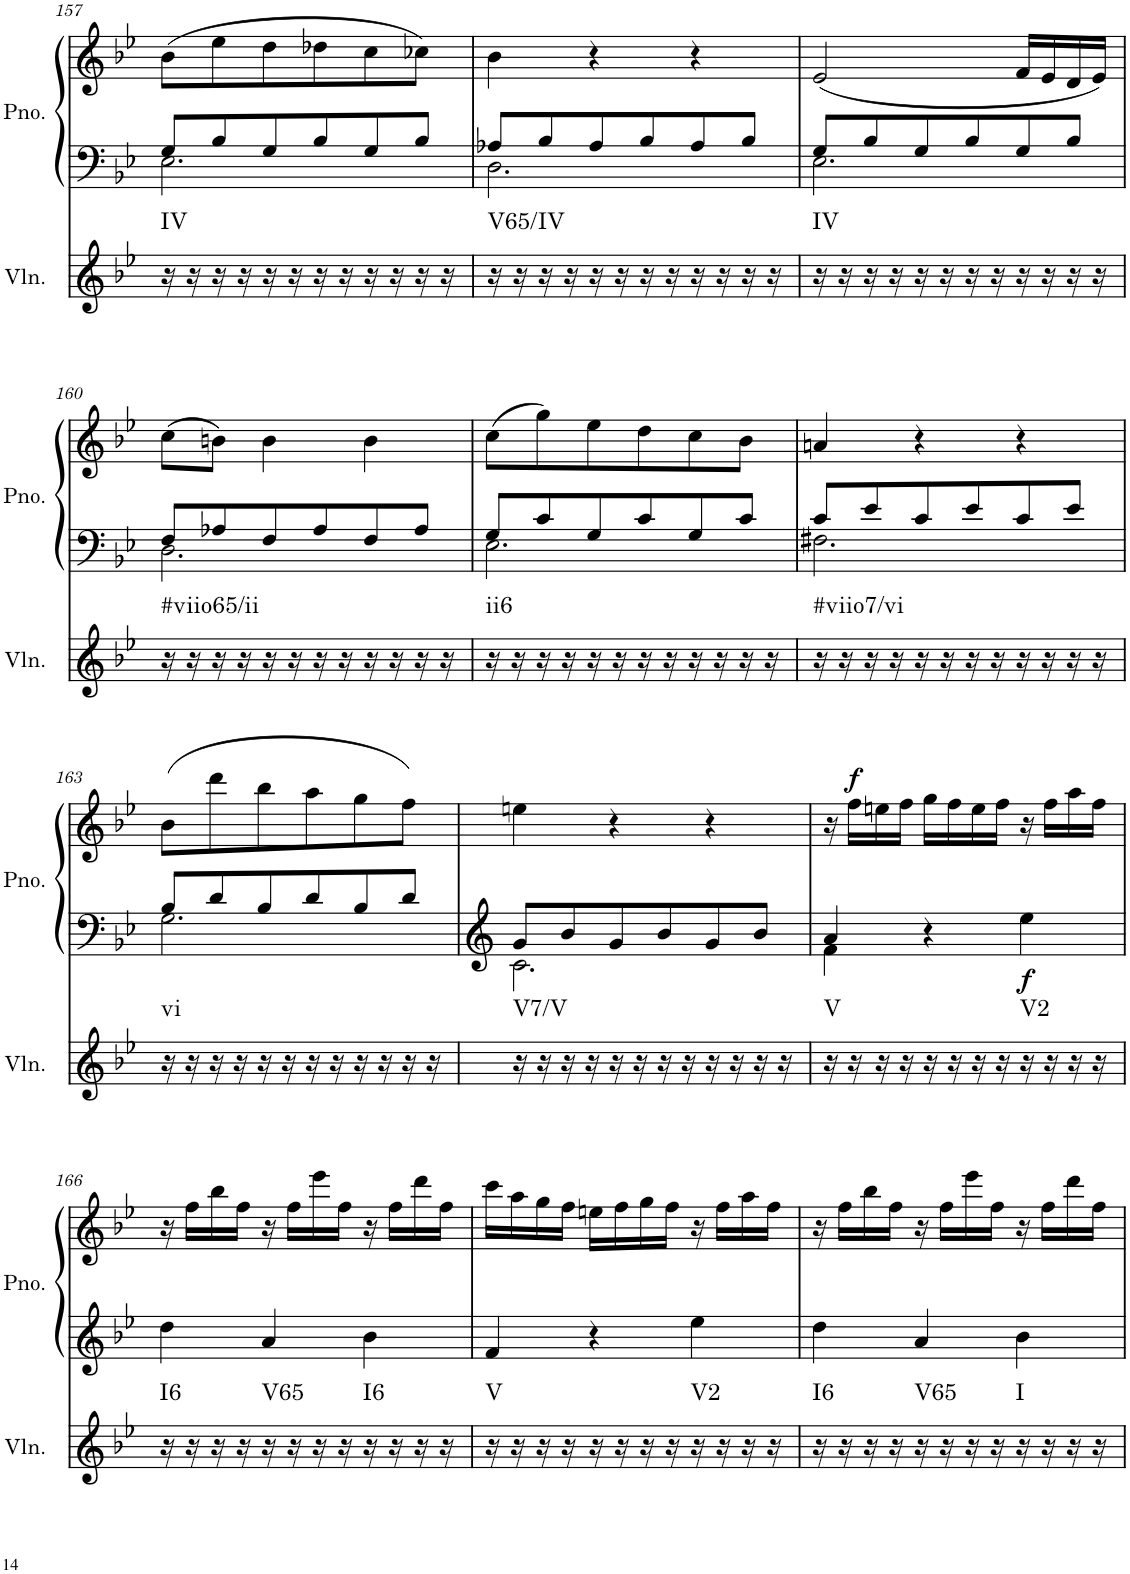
**kern	**harte	**kern	**kern	**dynam
*part2	*part2	*part1	*part1	*part1
*staff3	*	*staff2	*staff1	*staff1/2
*I"Violin	*	*I"Piano, Piano right	*	*
*I'Vln.	*	*I'Pno.	*	*
!!LO:PB:g=z
*clefG2	*	*clefF4	*clefG2	*
*k[b-e-]	*	*k[b-e-]	*k[b-e-]	*
*M3/4	*	*M3/4	*M3/4	*
=157	=157	=157	=157	=157
*	*	*^	*	*
!	!LO:H:kt=IV	!	!	!	!
16r	N	8G/L	2.E-\	(8b-\L	.
16r	.	.	.	.	.
16r	.	8B-/	.	8ee-\	.
16r	.	.	.	.	.
16r	.	8G/	.	8dd\	.
16r	.	.	.	.	.
16r	.	8B-/	.	8dd-X\	.
16r	.	.	.	.	.
16r	.	8G/	.	8cc\	.
16r	.	.	.	.	.
16r	.	8B-/J	.	8cc-X\J)	.
16r	.	.	.	.	.
=158	=158	=158	=158	=158	=158
!	!LO:H:kt=V65/IV	!	!	!	!
16r	N	8A-X/L	2.D\	4b-\	.
16r	.	.	.	.	.
16r	.	8B-/	.	.	.
16r	.	.	.	.	.
16r	.	8A-/	.	4r	.
16r	.	.	.	.	.
16r	.	8B-/	.	.	.
16r	.	.	.	.	.
16r	.	8A-/	.	4r	.
16r	.	.	.	.	.
16r	.	8B-/J	.	.	.
16r	.	.	.	.	.
=159	=159	=159	=159	=159	=159
!	!LO:H:kt=IV	!	!	!	!
16r	N	8G/L	2.E-\	(2e-/	.
16r	.	.	.	.	.
16r	.	8B-/	.	.	.
16r	.	.	.	.	.
16r	.	8G/	.	.	.
16r	.	.	.	.	.
16r	.	8B-/	.	.	.
16r	.	.	.	.	.
16r	.	8G/	.	16f/LL	.
16r	.	.	.	16e-/	.
16r	.	8B-/J	.	16d/	.
16r	.	.	.	16e-/JJ)	.
!!LO:LB:g=z
=160	=160	=160	=160	=160	=160
!	!LO:H:kt=#viio65/ii	!	!	!	!
16r	N	8F/L	2.D\	(8cc\L	.
16r	.	.	.	.	.
16r	.	8A-X/	.	8bn\J)	.
16r	.	.	.	.	.
16r	.	8F/	.	4b\	.
16r	.	.	.	.	.
16r	.	8A-/	.	.	.
16r	.	.	.	.	.
16r	.	8F/	.	4b\	.
16r	.	.	.	.	.
16r	.	8A-/J	.	.	.
16r	.	.	.	.	.
=161	=161	=161	=161	=161	=161
!	!LO:H:kt=ii6	!	!	!	!
16r	N	8G/L	2.E-\	(8cc\L	.
16r	.	.	.	.	.
16r	.	8c/	.	8gg\)	.
16r	.	.	.	.	.
16r	.	8G/	.	8ee-\	.
16r	.	.	.	.	.
16r	.	8c/	.	8dd\	.
16r	.	.	.	.	.
16r	.	8G/	.	8cc\	.
16r	.	.	.	.	.
16r	.	8c/J	.	8b-\J	.
16r	.	.	.	.	.
=162	=162	=162	=162	=162	=162
!	!LO:H:kt=#viio7/vi	!	!	!	!
16r	N	8c/L	2.F#X\	4an/	.
16r	.	.	.	.	.
16r	.	8e-/	.	.	.
16r	.	.	.	.	.
16r	.	8c/	.	4r	.
16r	.	.	.	.	.
16r	.	8e-/	.	.	.
16r	.	.	.	.	.
16r	.	8c/	.	4r	.
16r	.	.	.	.	.
16r	.	8e-/J	.	.	.
16r	.	.	.	.	.
!!LO:LB:g=z
=163	=163	=163	=163	=163	=163
!	!LO:H:kt=vi	!	!	!	!
16r	N	8B-/L	2.G\	(8b-\L	.
16r	.	.	.	.	.
16r	.	8d/	.	8ddd\	.
16r	.	.	.	.	.
16r	.	8B-/	.	8bb-\	.
16r	.	.	.	.	.
16r	.	8d/	.	8aa\	.
16r	.	.	.	.	.
16r	.	8B-/	.	8gg\	.
16r	.	.	.	.	.
16r	.	8d/J	.	8ff\J)	.
16r	.	.	.	.	.
=164	=164	=164	=164	=164	=164
!	!LO:H:kt=V7/V	!	!	!	!
16r	N	8g/L	2.c\	4een\	.
16r	.	.	.	.	.
16r	.	8b-/	.	.	.
16r	.	.	.	.	.
16r	.	8g/	.	4r	.
16r	.	.	.	.	.
16r	.	8b-/	.	.	.
16r	.	.	.	.	.
16r	.	8g/	.	4r	.
16r	.	.	.	.	.
16r	.	8b-/J	.	.	.
16r	.	.	.	.	.
=165	=165	=165	=165	=165	=165
!	!LO:H:kt=V	!	!	!	!
16r	N	4a/	4f\	16r	.
!	!	!	!	!	!LO:DY:a
16r	.	.	.	16ff\LL	f
16r	.	.	.	16een\	.
16r	.	.	.	16ff\JJ	.
16r	.	4r	2ryy	16gg\LL	.
16r	.	.	.	16ff\	.
16r	.	.	.	16ee\	.
16r	.	.	.	16ff\JJ	.
!	!LO:H:kt=V2	!	!	!	!LO:DY:b=2
16r	N	4ee-\	.	16r	f
16r	.	.	.	16ff\LL	.
16r	.	.	.	16aa\	.
16r	.	.	.	16ff\JJ	.
*	*	*v	*v	*	*
!!LO:LB:g=z
=166	=166	=166	=166	=166
!	!LO:H:kt=I6	!	!	!
16r	N	4dd\	16r	.
16r	.	.	16ff\LL	.
16r	.	.	16bb-\	.
16r	.	.	16ff\JJ	.
!	!LO:H:kt=V65	!	!	!
16r	N	4a/	16r	.
16r	.	.	16ff\LL	.
16r	.	.	16eee-\	.
16r	.	.	16ff\JJ	.
!	!LO:H:kt=I6	!	!	!
16r	N	4b-\	16r	.
16r	.	.	16ff\LL	.
16r	.	.	16ddd\	.
16r	.	.	16ff\JJ	.
=167	=167	=167	=167	=167
!	!LO:H:kt=V	!	!	!
16r	N	4f/	16ccc\LL	.
16r	.	.	16aa\	.
16r	.	.	16gg\	.
16r	.	.	16ff\JJ	.
16r	.	4r	16een\LL	.
16r	.	.	16ff\	.
16r	.	.	16gg\	.
16r	.	.	16ff\JJ	.
!	!LO:H:kt=V2	!	!	!
16r	N	4ee-\	16r	.
16r	.	.	16ff\LL	.
16r	.	.	16aa\	.
16r	.	.	16ff\JJ	.
=168	=168	=168	=168	=168
!	!LO:H:kt=I6	!	!	!
16r	N	4dd\	16r	.
16r	.	.	16ff\LL	.
16r	.	.	16bb-\	.
16r	.	.	16ff\JJ	.
!	!LO:H:kt=V65	!	!	!
16r	N	4a/	16r	.
16r	.	.	16ff\LL	.
16r	.	.	16eee-\	.
16r	.	.	16ff\JJ	.
!	!LO:H:kt=I	!	!	!
16r	N	4b-\	16r	.
16r	.	.	16ff\LL	.
16r	.	.	16ddd\	.
16r	.	.	16ff\JJ	.
=	=	=	=	=
*-	*-	*-	*-	*-
